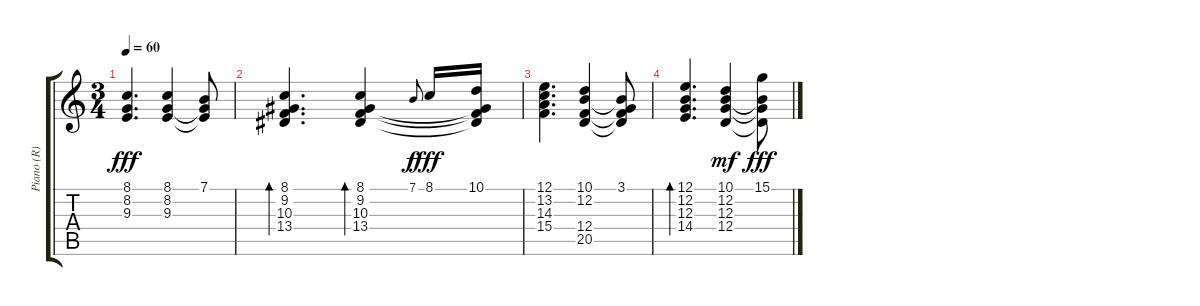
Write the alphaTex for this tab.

\track ("Piano (R)" "Piano (R)") {instrument acousticgrandpiano}
\staff {score tabs}
\tuning (E4 B3 G3 D3 A2 E2) {hide}
\ts (3 4)
\tempo 60
\clef g2
\ks c
(8.1 8.2 9.3).4{d dy fff volume 0} (8.1 8.2 9.3).4 (7.1 8.2{t} 9.3{t}).8 |
(8.1 9.2 10.3 13.4).4{d bd 60} (8.1 9.2 10.3 13.4).4{bd 60} 7.1.8{gr onbeat dy f} 8.1.16{dy fff} (10.1 9.2{t} 10.3{t} 13.4{t}).16 |
(12.1 13.2 14.3 15.4).4{d} (10.1 12.2 12.4 20.5).4 (3.1 12.2{t} 12.4{t} 20.5{t}).8 |
(12.1 12.2 12.3 14.4).4{d bd 60} (10.1 12.2 12.3 12.4).4{dy mf} (15.1 12.2{t} 12.3{t} 12.4{t}).8{dy fff}
